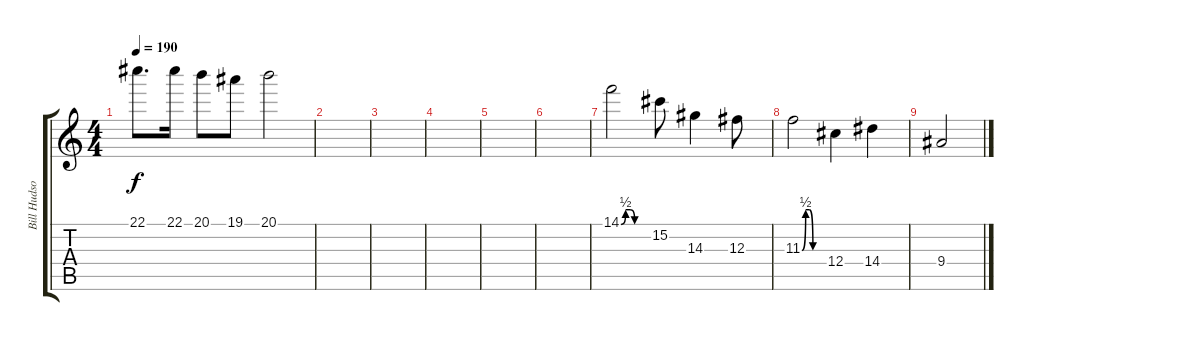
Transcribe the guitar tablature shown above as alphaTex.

\track ("Bill Hudson" "Bill Hudso") {instrument distortionguitar}
\staff {score tabs}
\tuning (Eb4 Bb3 Gb3 Db3 Ab2 Eb2) {hide}
\ts (4 4)
\tempo 190
\clef g2
\ks c
22.1{t}.8{d dy f} 22.1.16 20.1.8 19.1.8 20.1.2 |
|
|
|
|
|
14.1{be (custom 0 0 10 2 20 2 30 0 60 0)}.2 15.2.8 14.3.4 12.3.8 |
11.3{be (custom 0 0 10 2 20 2 30 0 60 0)}.2 12.4.4 14.4.4 |
9.4.2
